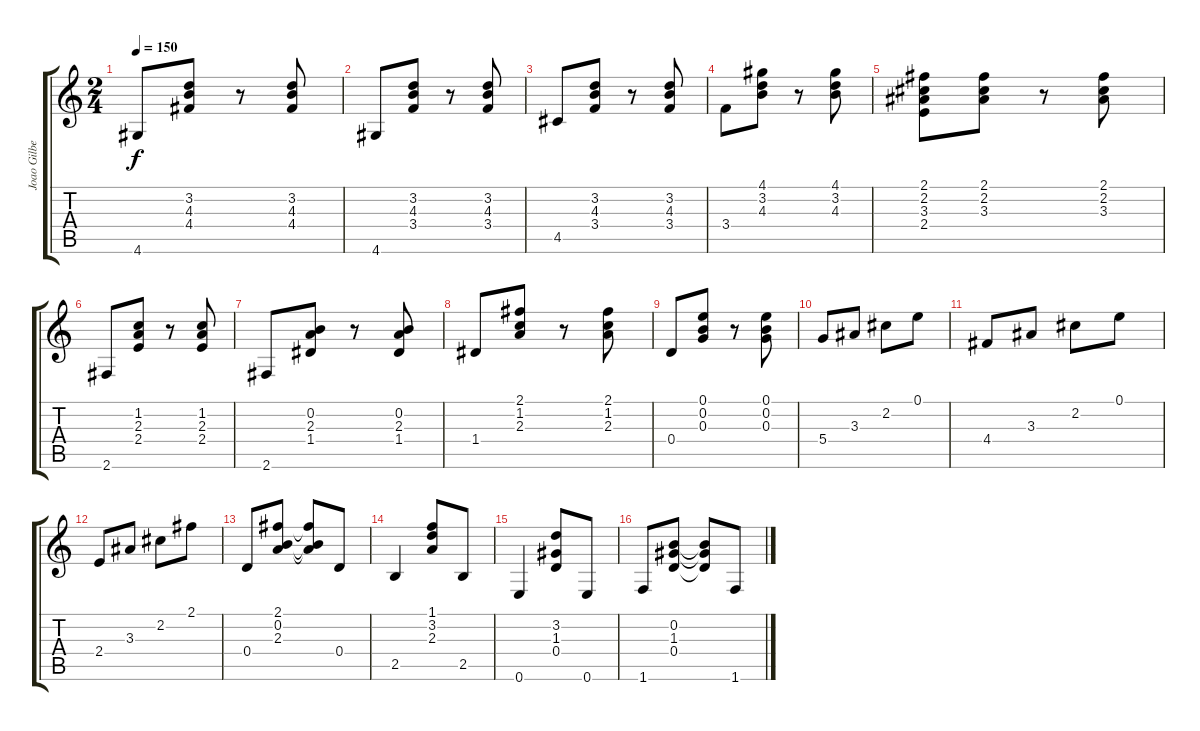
\track ("Joao Gilberto" "Joao Gilbe") {instrument acousticguitarnylon}
\staff {score tabs}
\tuning (E4 B3 G3 D3 A2 E2) {hide}
\ts (2 4)
\tempo 150
\clef g2
\ks c
4.6.8{dy f} (3.2 4.3 4.4).8 r.8 (3.2 4.3 4.4).8 |
4.6.8 (3.2 4.3 3.4).8 r.8 (3.2 4.3 3.4).8 |
4.5.8 (3.2 4.3 3.4).8 r.8 (3.2 4.3 3.4).8 |
3.4.8 (4.1 3.2 4.3).8 r.8 (4.1 3.2 4.3).8 |
(2.1 2.2 3.3 2.4).8 (2.1 2.2 3.3).8 r.8 (2.1 2.2 3.3).8 |
2.6.8 (1.2 2.3 2.4).8 r.8 (1.2 2.3 2.4).8 |
2.6.8 (0.2 2.3 1.4).8 r.8 (0.2 2.3 1.4).8 |
1.4.8 (2.1 1.2 2.3).8 r.8 (2.1 1.2 2.3).8 |
0.4.8 (0.1 0.2 0.3).8 r.8 (0.1 0.2 0.3).8 |
5.4.8 3.3.8 2.2.8 0.1.8 |
4.4.8 3.3.8 2.2.8 0.1.8 |
2.4.8 3.3.8 2.2.8 2.1.8 |
0.4.8 (2.1 0.2 2.3).8 (2.1{t} 0.2{t} 2.3{t}).8 0.4.8 |
2.5.4 (1.1 3.2 2.3).8 2.5.8 |
0.6.4 (3.2 1.3 0.4).8 0.6.8 |
1.6.8 (0.2 1.3 0.4).8 (0.2{t} 1.3{t} 0.4{t}).8 1.6.8
